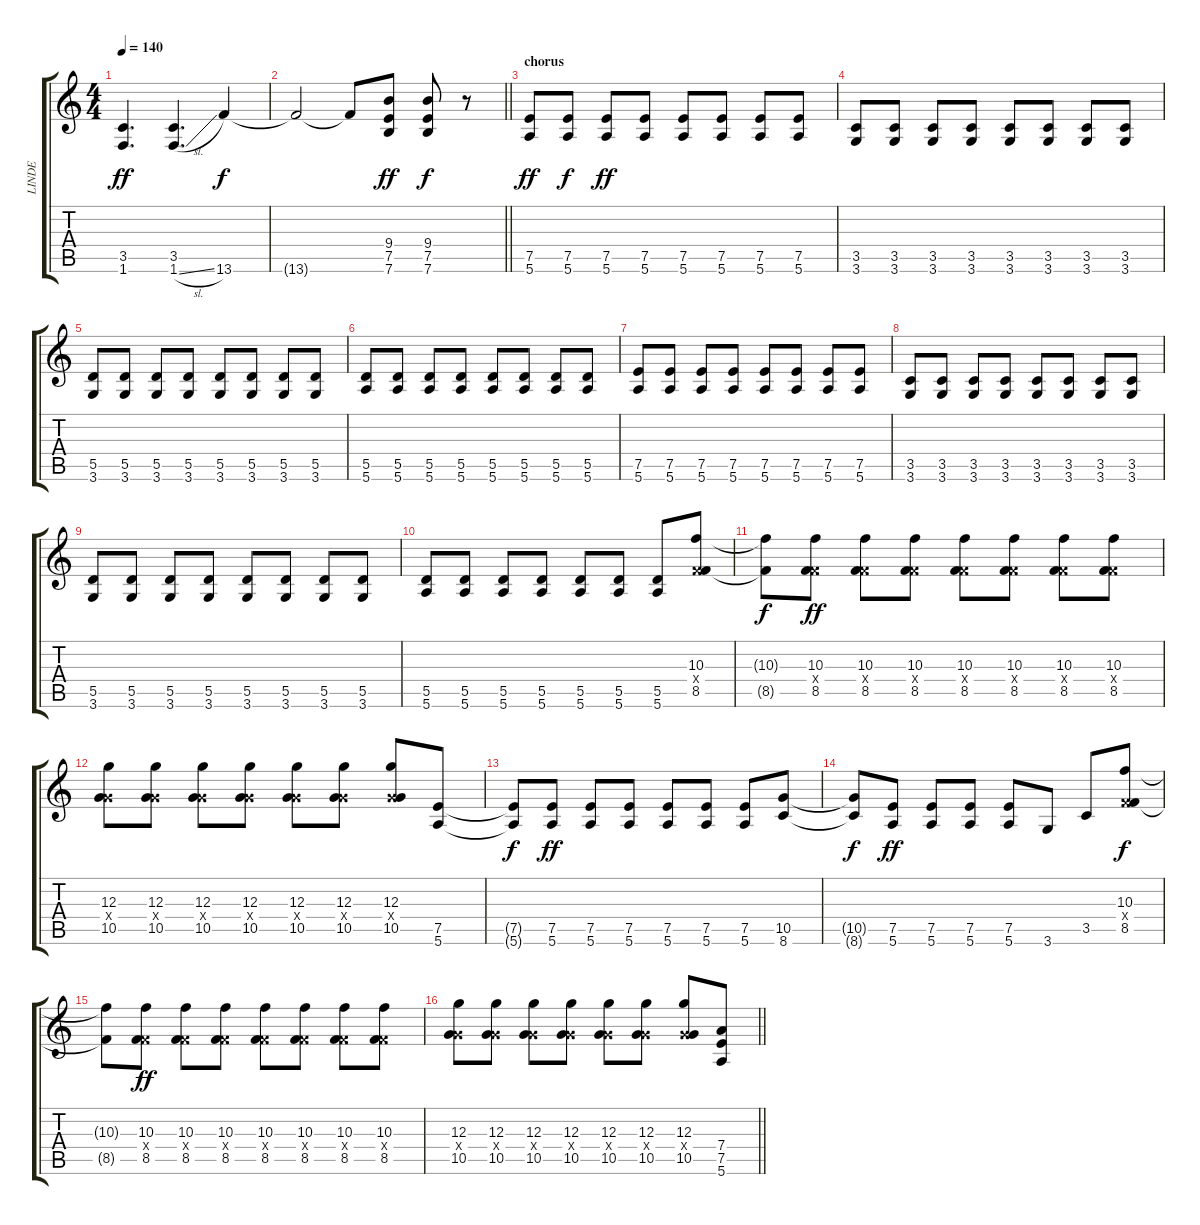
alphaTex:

\track ("LINDE" "LINDE") {instrument overdrivenguitar}
\staff {score tabs}
\tuning (E4 B3 G3 D3 A2 E2) {hide}
\ts (4 4)
\tempo 140
\clef g2
\ks c
(3.5 1.6).4{d dy ff} (3.5 1.6{sl}).4{d} 13.6.4{dy f} |
\barLineRight lightlight
13.6{t}.2 13.6{t}.8 (9.4 7.5 7.6).8{dy ff} (9.4 7.5 7.6).8{dy f} r.8 |
\section ("" "chorus")
(7.5 5.6).8{dy ff} (7.5 5.6).8{dy f} (7.5 5.6).8{dy ff} (7.5 5.6).8 (7.5 5.6).8 (7.5 5.6).8 (7.5 5.6).8 (7.5 5.6).8 |
(3.5 3.6).8 (3.5 3.6).8 (3.5 3.6).8 (3.5 3.6).8 (3.5 3.6).8 (3.5 3.6).8 (3.5 3.6).8 (3.5 3.6).8 |
(5.5 3.6).8 (5.5 3.6).8 (5.5 3.6).8 (5.5 3.6).8 (5.5 3.6).8 (5.5 3.6).8 (5.5 3.6).8 (5.5 3.6).8 |
(5.5 5.6).8 (5.5 5.6).8 (5.5 5.6).8 (5.5 5.6).8 (5.5 5.6).8 (5.5 5.6).8 (5.5 5.6).8 (5.5 5.6).8 |
(7.5 5.6).8 (7.5 5.6).8 (7.5 5.6).8 (7.5 5.6).8 (7.5 5.6).8 (7.5 5.6).8 (7.5 5.6).8 (7.5 5.6).8 |
(3.5 3.6).8 (3.5 3.6).8 (3.5 3.6).8 (3.5 3.6).8 (3.5 3.6).8 (3.5 3.6).8 (3.5 3.6).8 (3.5 3.6).8 |
(5.5 3.6).8 (5.5 3.6).8 (5.5 3.6).8 (5.5 3.6).8 (5.5 3.6).8 (5.5 3.6).8 (5.5 3.6).8 (5.5 3.6).8 |
(5.5 5.6).8 (5.5 5.6).8 (5.5 5.6).8 (5.5 5.6).8 (5.5 5.6).8 (5.5 5.6).8 (5.5 5.6).8 (10.3 3.4{x} 8.5).8 |
(10.3{t} 8.5{t}).8{dy f} (10.3 3.4{x} 8.5).8{dy ff} (10.3 3.4{x} 8.5).8 (10.3 3.4{x} 8.5).8 (10.3 3.4{x} 8.5).8 (10.3 3.4{x} 8.5).8 (10.3 3.4{x} 8.5).8 (10.3 3.4{x} 8.5).8 |
(12.3 5.4{x} 10.5).8 (12.3 5.4{x} 10.5).8 (12.3 5.4{x} 10.5).8 (12.3 5.4{x} 10.5).8 (12.3 5.4{x} 10.5).8 (12.3 5.4{x} 10.5).8 (12.3 5.4{x} 10.5).8 (7.5 5.6).8 |
(7.5{t} 5.6{t}).8{dy f} (7.5 5.6).8{dy ff} (7.5 5.6).8 (7.5 5.6).8 (7.5 5.6).8 (7.5 5.6).8 (7.5 5.6).8 (10.5 8.6).8 |
(10.5{t} 8.6{t}).8{dy f} (7.5 5.6).8{dy ff} (7.5 5.6).8 (7.5 5.6).8 (7.5 5.6).8 3.6.8 3.5.8 (10.3 3.4{x} 8.5).8{dy f} |
(10.3{t} 8.5{t}).8 (10.3 3.4{x} 8.5).8{dy ff} (10.3 3.4{x} 8.5).8 (10.3 3.4{x} 8.5).8 (10.3 3.4{x} 8.5).8 (10.3 3.4{x} 8.5).8 (10.3 3.4{x} 8.5).8 (10.3 3.4{x} 8.5).8 |
\barLineRight lightlight
(12.3 5.4{x} 10.5).8 (12.3 5.4{x} 10.5).8 (12.3 5.4{x} 10.5).8 (12.3 5.4{x} 10.5).8 (12.3 5.4{x} 10.5).8 (12.3 5.4{x} 10.5).8 (12.3 5.4{x} 10.5).8 (7.4 7.5 5.6).8
